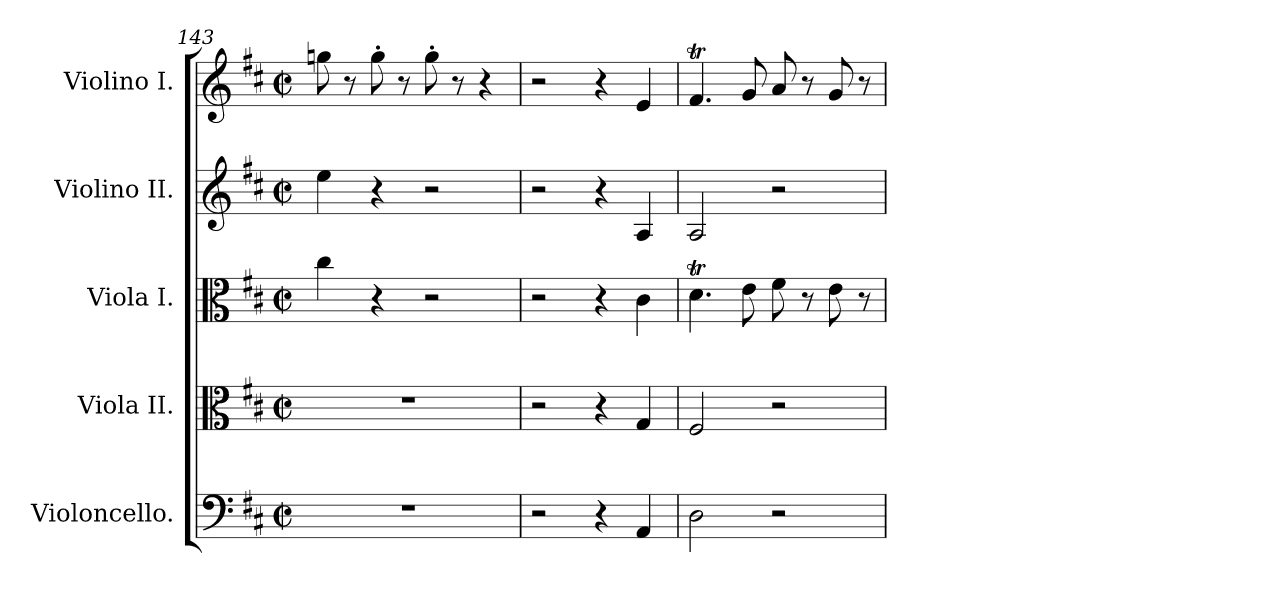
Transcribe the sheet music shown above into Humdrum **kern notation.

**kern	**kern	**kern	**kern	**kern
*part5	*part4	*part3	*part2	*part1
*staff5	*staff4	*staff3	*staff2	*staff1
*I"Violoncello.	*I"Viola II.	*I"Viola I.	*I"Violino II.	*I"Violino I.
*I'Vc	*I'Vla	*I'Vla	*I'Vln	*I'Vln
*clefF4	*clefC3	*clefC3	*clefG2	*clefG2
*k[f#c#]	*k[f#c#]	*k[f#c#]	*k[f#c#]	*k[f#c#]
*M2/2	*M2/2	*M2/2	*M2/2	*M2/2
*met(c|)	*met(c|)	*met(c|)	*met(c|)	*met(c|)
=143	=143	=143	=143	=143
1r	1r	4cc#\	4ee\	8ggn\
.	.	.	.	8r
.	.	4r	4r	8gg'\
.	.	.	.	8r
.	.	2r	2r	8gg'\
.	.	.	.	8r
.	.	.	.	4r
=144	=144	=144	=144	=144
2r	2r	2r	2r	2r
4r	4r	4r	4r	4r
4AA/	4G/	4c#\	4A/	4e/
=145	=145	=145	=145	=145
2D\	2F#/	4.dT\	2A/	4.f#t/
.	.	8e\	.	8g/
2r	2r	8f#\	2r	8a/
.	.	8r	.	8r
.	.	8e\	.	8g/
.	.	8r	.	8r
=	=	=	=	=
*-	*-	*-	*-	*-
